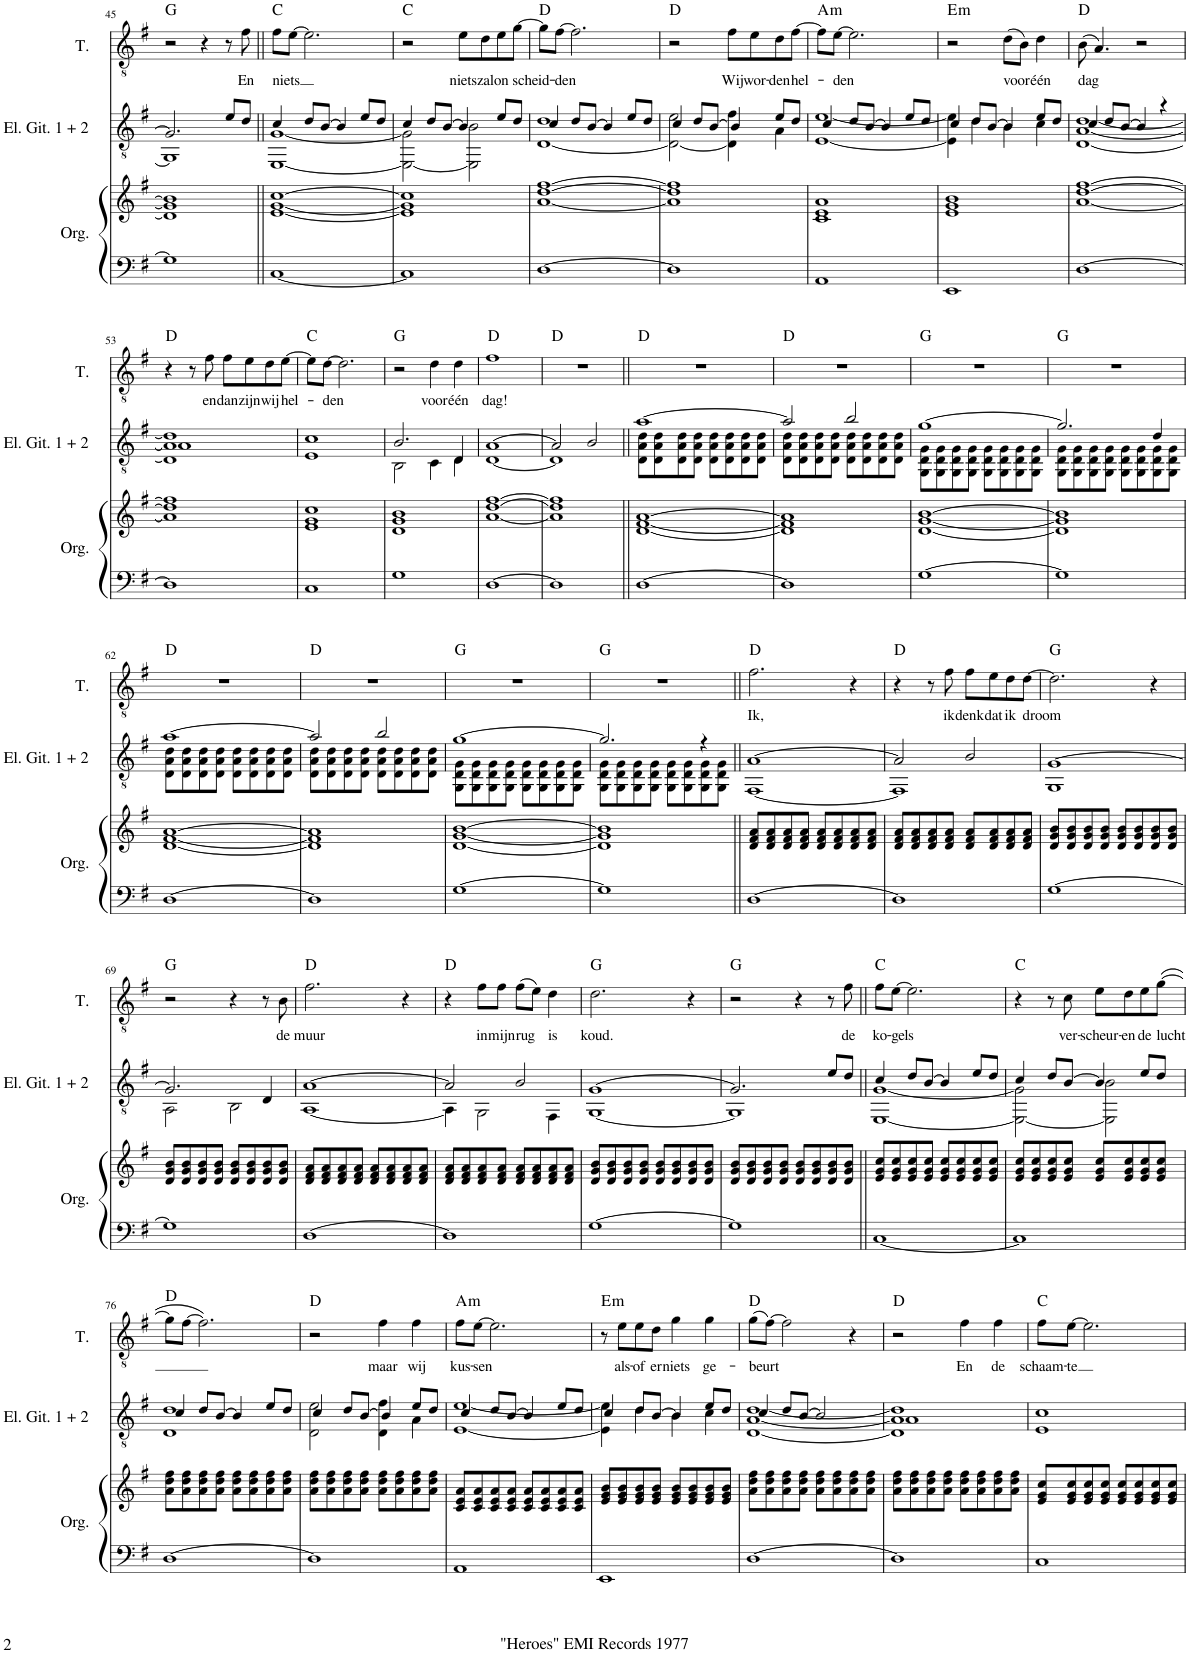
**kern	**kern	**kern	**kern	**text	**harte
*part3	*part3	*part2	*part1	*part1	*part1
*staff4	*staff3	*staff2	*staff1	*staff1	*
*I"Orgel	*	*I"Elektrische gitaar 1 en 2	*I"Tenor	*	*
*I'Org.	*	*I'El. Git. 1 + 2	*I'T.	*	*
!!LO:PB:g=z
*clefF4	*clefG2	*clefGv2	*clefGv2	*	*
*k[f#]	*k[f#]	*k[f#]	*k[f#]	*	*
*M4/4	*M4/4	*M4/4	*M4/4	*	*
=45	=45	=45	=45	=45	=45
*	*	*^	*	*	*
1G]	1d] 1g] 1b]	2.G/]	1GG]	2r	.	G:maj
.	.	.	.	4r	.	.
.	.	8e/L	.	8r	.	.
!	!	!	!	!	!LO:LY:b	!
.	.	8d/J	.	8f#\	En	.
=46||	=46||	=46||	=46||	=46||	=46||	=46||
!	!	!	!	!	!LO:LY:b	!
[1C	[1e [1g [1cc	4c/	[1EE [1G	8f#\L	niets	C:maj
.	.	.	.	[8e\J	.	.
.	.	8d/L	.	2.e\]	.	.
.	.	[8B/J	.	.	.	.
.	.	4B/]	.	.	.	.
.	.	8e/L	.	.	.	.
.	.	8d/J	.	.	.	.
=47	=47	=47	=47	=47	=47	=47
1C]	1e] 1g] 1cc]	4c/	2EE\_ 2G\]	2r	.	C:maj
.	.	8d/L	.	.	.	.
.	.	[8B/J	.	.	.	.
!	!	!	!	!	!LO:LY:b	!
.	.	4B/]	2EE\] 2B\	8e\L	niets	.
!	!	!	!	!	!LO:LY:b	!
.	.	.	.	8d\	zal	.
!	!	!	!	!	!LO:LY:b	!
.	.	8e/L	.	8e\	on	.
!	!	!	!	!	!LO:LY:b	!
.	.	8d/J	.	[8g\J	scheid-	.
=48	=48	=48	=48	=48	=48	=48
[1D	[1a [1dd [1ff#	4c/	[1D 1d	8g\L]	.	D:maj
!	!	!	!	!	!LO:LY:b	!
.	.	.	.	[8f#\J	-den	.
.	.	8d/L	.	2.f#\]	.	.
.	.	[8B/J	.	.	.	.
.	.	4B/]	.	.	.	.
.	.	8e/L	.	.	.	.
.	.	8d/J	.	.	.	.
=49	=49	=49	=49	=49	=49	=49
1D]	1a] 1dd] 1ff#]	4c/	2D\_ 2e\	2r	.	D:maj
.	.	8d/L	.	.	.	.
.	.	[8B/J	.	.	.	.
!	!	!	!	!	!LO:LY:b	!
.	.	4B/]	4D\] 4f#\	8f#\L	Wij	.
!	!	!	!	!	!LO:LY:b	!
.	.	.	.	8e\	wor-	.
!	!	!	!	!	!LO:LY:b	!
.	.	8e/L	4A\	8d\	-den	.
!	!	!	!	!	!LO:LY:b	!
.	.	8d/J	.	[8f#\J	hel-	.
=50	=50	=50	=50	=50	=50	=50
!	!	!	!	!	!	!LO:H:kt=m
1AA	1c 1e 1a	4c/	[1E [1e	8f#\L]	.	A:min
!	!	!	!	!	!LO:LY:b	!
.	.	.	.	[8e\J	-den	.
.	.	8d/L	.	2.e\]	.	.
.	.	[8B/J	.	.	.	.
.	.	4B/]	.	.	.	.
.	.	8e/L	.	.	.	.
.	.	8d/J	.	.	.	.
=51	=51	=51	=51	=51	=51	=51
!	!	!	!	!	!	!LO:H:kt=m
1EE	1e 1g 1b	4c/	4E\] 4e\]	2r	.	E:min
.	.	8d/L	4d\	.	.	.
.	.	[8B/J	.	.	.	.
!	!	!	!	!	!LO:LY:b	!
.	.	4B/]	4B\	(8d\L	voor	.
.	.	.	.	8B\J)	.	.
!	!	!	!	!	!LO:LY:b	!
.	.	8e/L	4c\	4d\	één	.
.	.	8d/J	.	.	.	.
=52	=52	=52	=52	=52	=52	=52
!	!	!	!	!	!LO:LY:b	!
[1D	[1a [1dd [1ff#	4c/	[1D [1A [1d	(8B\	dag	D:maj
.	.	.	.	4.A/)	.	.
.	.	8d/L	.	.	.	.
.	.	[8B/J	.	.	.	.
.	.	4B/]	.	2r	.	.
.	.	4r	.	.	.	.
!!LO:LB:g=z
=53	=53	=53	=53	=53	=53	=53
1D]	1a] 1dd] 1ff#]	1A	1D] 1A] 1d]	4r	.	D:maj
.	.	.	.	8r	.	.
!	!	!	!	!	!LO:LY:b	!
.	.	.	.	8f#\	en	.
!	!	!	!	!	!LO:LY:b	!
.	.	.	.	8f#\L	dan	.
!	!	!	!	!	!LO:LY:b	!
.	.	.	.	8e\	zijn	.
!	!	!	!	!	!LO:LY:b	!
.	.	.	.	8d\	wij	.
!	!	!	!	!	!LO:LY:b	!
.	.	.	.	[8e\J	hel-	.
=54	=54	=54	=54	=54	=54	=54
1C	1e 1g 1cc	1c	1E	8e\L]	.	C:maj
!	!	!	!	!	!LO:LY:b	!
.	.	.	.	[8d\J	-den	.
.	.	.	.	2.d\]	.	.
=55	=55	=55	=55	=55	=55	=55
1G	1d 1g 1b	2.B/	2BB\	2r	.	G:maj
!	!	!	!	!	!LO:LY:b	!
.	.	.	4C\	4d\	voor	.
!	!	!	!	!	!LO:LY:b	!
.	.	4D/	4D\	4d\	één	.
=56	=56	=56	=56	=56	=56	=56
!	!	!	!	!	!LO:LY:b	!
[1D	[1a [1dd [1ff#	[1A	[1D	1f#	dag!	D:maj
=57	=57	=57	=57	=57	=57	=57
1D]	1a] 1dd] 1ff#]	2A/]	1D]	1r	.	D:maj
.	.	2B/	.	.	.	.
=58||	=58||	=58||	=58||	=58||	=58||	=58||
[1D	[1d [1f# [1a	[1a	8D\ 8A\ 8d\L	1r	.	D:maj
.	.	.	8D\ 8A\ 8d\	.	.	.
.	.	.	8D\ 8A\ 8d\	.	.	.
.	.	.	8D\ 8A\ 8d\J	.	.	.
.	.	.	8D\ 8A\ 8d\L	.	.	.
.	.	.	8D\ 8A\ 8d\	.	.	.
.	.	.	8D\ 8A\ 8d\	.	.	.
.	.	.	8D\ 8A\ 8d\J	.	.	.
=59	=59	=59	=59	=59	=59	=59
1D]	1d] 1f#] 1a]	2a/]	8D\ 8A\ 8d\L	1r	.	D:maj
.	.	.	8D\ 8A\ 8d\	.	.	.
.	.	.	8D\ 8A\ 8d\	.	.	.
.	.	.	8D\ 8A\ 8d\J	.	.	.
.	.	2b/	8D\ 8A\ 8d\L	.	.	.
.	.	.	8D\ 8A\ 8d\	.	.	.
.	.	.	8D\ 8A\ 8d\	.	.	.
.	.	.	8D\ 8A\ 8d\J	.	.	.
=60	=60	=60	=60	=60	=60	=60
[1G	[1d [1g [1b	[1g	8GG\ 8D\ 8G\L	1r	.	G:maj
.	.	.	8GG\ 8D\ 8G\	.	.	.
.	.	.	8GG\ 8D\ 8G\	.	.	.
.	.	.	8GG\ 8D\ 8G\J	.	.	.
.	.	.	8GG\ 8D\ 8G\L	.	.	.
.	.	.	8GG\ 8D\ 8G\	.	.	.
.	.	.	8GG\ 8D\ 8G\	.	.	.
.	.	.	8GG\ 8D\ 8G\J	.	.	.
=61	=61	=61	=61	=61	=61	=61
1G]	1d] 1g] 1b]	2.g/]	8GG\ 8D\ 8G\L	1r	.	G:maj
.	.	.	8GG\ 8D\ 8G\	.	.	.
.	.	.	8GG\ 8D\ 8G\	.	.	.
.	.	.	8GG\ 8D\ 8G\J	.	.	.
.	.	.	8GG\ 8D\ 8G\L	.	.	.
.	.	.	8GG\ 8D\ 8G\	.	.	.
.	.	4d/	8GG\ 8D\ 8G\	.	.	.
.	.	.	8GG\ 8D\ 8G\J	.	.	.
!!LO:LB:g=z
=62	=62	=62	=62	=62	=62	=62
[1D	[1d [1f# [1a	[1a	8D\ 8A\ 8d\L	1r	.	D:maj
.	.	.	8D\ 8A\ 8d\	.	.	.
.	.	.	8D\ 8A\ 8d\	.	.	.
.	.	.	8D\ 8A\ 8d\J	.	.	.
.	.	.	8D\ 8A\ 8d\L	.	.	.
.	.	.	8D\ 8A\ 8d\	.	.	.
.	.	.	8D\ 8A\ 8d\	.	.	.
.	.	.	8D\ 8A\ 8d\J	.	.	.
=63	=63	=63	=63	=63	=63	=63
1D]	1d] 1f#] 1a]	2a/]	8D\ 8A\ 8d\L	1r	.	D:maj
.	.	.	8D\ 8A\ 8d\	.	.	.
.	.	.	8D\ 8A\ 8d\	.	.	.
.	.	.	8D\ 8A\ 8d\J	.	.	.
.	.	2b/	8D\ 8A\ 8d\L	.	.	.
.	.	.	8D\ 8A\ 8d\	.	.	.
.	.	.	8D\ 8A\ 8d\	.	.	.
.	.	.	8D\ 8A\ 8d\J	.	.	.
=64	=64	=64	=64	=64	=64	=64
[1G	[1d [1g [1b	[1g	8GG\ 8D\ 8G\L	1r	.	G:maj
.	.	.	8GG\ 8D\ 8G\	.	.	.
.	.	.	8GG\ 8D\ 8G\	.	.	.
.	.	.	8GG\ 8D\ 8G\J	.	.	.
.	.	.	8GG\ 8D\ 8G\L	.	.	.
.	.	.	8GG\ 8D\ 8G\	.	.	.
.	.	.	8GG\ 8D\ 8G\	.	.	.
.	.	.	8GG\ 8D\ 8G\J	.	.	.
=65	=65	=65	=65	=65	=65	=65
1G]	1d] 1g] 1b]	2.g/]	8GG\ 8D\ 8G\L	1r	.	G:maj
.	.	.	8GG\ 8D\ 8G\	.	.	.
.	.	.	8GG\ 8D\ 8G\	.	.	.
.	.	.	8GG\ 8D\ 8G\J	.	.	.
.	.	.	8GG\ 8D\ 8G\L	.	.	.
.	.	.	8GG\ 8D\ 8G\	.	.	.
.	.	4r	8GG\ 8D\ 8G\	.	.	.
.	.	.	8GG\ 8D\ 8G\J	.	.	.
=66||	=66||	=66||	=66||	=66||	=66||	=66||
!	!	!	!	!	!LO:LY:b	!
[1D	8d/ 8f#/ 8a/L	[1A	[1FF#	2.f#\	Ik,	D:maj
.	8d/ 8f#/ 8a/	.	.	.	.	.
.	8d/ 8f#/ 8a/	.	.	.	.	.
.	8d/ 8f#/ 8a/J	.	.	.	.	.
.	8d/ 8f#/ 8a/L	.	.	.	.	.
.	8d/ 8f#/ 8a/	.	.	.	.	.
.	8d/ 8f#/ 8a/	.	.	4r	.	.
.	8d/ 8f#/ 8a/J	.	.	.	.	.
=67	=67	=67	=67	=67	=67	=67
1D]	8d/ 8f#/ 8a/L	2A/]	1FF#]	4r	.	D:maj
.	8d/ 8f#/ 8a/	.	.	.	.	.
.	8d/ 8f#/ 8a/	.	.	8r	.	.
!	!	!	!	!	!LO:LY:b	!
.	8d/ 8f#/ 8a/J	.	.	8f#\	ik	.
!	!	!	!	!	!LO:LY:b	!
.	8d/ 8f#/ 8a/L	2B/	.	8f#\L	denk	.
!	!	!	!	!	!LO:LY:b	!
.	8d/ 8f#/ 8a/	.	.	8e\	dat	.
!	!	!	!	!	!LO:LY:b	!
.	8d/ 8f#/ 8a/	.	.	8d\	ik	.
!	!	!	!	!	!LO:LY:b	!
.	8d/ 8f#/ 8a/J	.	.	[8d\J	droom	.
=68	=68	=68	=68	=68	=68	=68
[1G	8d/ 8g/ 8b/L	[1G	1GG	2.d\]	.	G:maj
.	8d/ 8g/ 8b/	.	.	.	.	.
.	8d/ 8g/ 8b/	.	.	.	.	.
.	8d/ 8g/ 8b/J	.	.	.	.	.
.	8d/ 8g/ 8b/L	.	.	.	.	.
.	8d/ 8g/ 8b/	.	.	.	.	.
.	8d/ 8g/ 8b/	.	.	4r	.	.
.	8d/ 8g/ 8b/J	.	.	.	.	.
!!LO:LB:g=z
=69	=69	=69	=69	=69	=69	=69
1G]	8d/ 8g/ 8b/L	2.G/]	2AA\	2r	.	G:maj
.	8d/ 8g/ 8b/	.	.	.	.	.
.	8d/ 8g/ 8b/	.	.	.	.	.
.	8d/ 8g/ 8b/J	.	.	.	.	.
.	8d/ 8g/ 8b/L	.	2BB\	4r	.	.
.	8d/ 8g/ 8b/	.	.	.	.	.
.	8d/ 8g/ 8b/	4D/	.	8r	.	.
!	!	!	!	!	!LO:LY:b	!
.	8d/ 8g/ 8b/J	.	.	8B\	de	.
=70	=70	=70	=70	=70	=70	=70
!	!	!	!	!	!LO:LY:b	!
[1D	8d/ 8f#/ 8a/L	[1A	[1AA	2.f#\	muur	D:maj
.	8d/ 8f#/ 8a/	.	.	.	.	.
.	8d/ 8f#/ 8a/	.	.	.	.	.
.	8d/ 8f#/ 8a/J	.	.	.	.	.
.	8d/ 8f#/ 8a/L	.	.	.	.	.
.	8d/ 8f#/ 8a/	.	.	.	.	.
.	8d/ 8f#/ 8a/	.	.	4r	.	.
.	8d/ 8f#/ 8a/J	.	.	.	.	.
=71	=71	=71	=71	=71	=71	=71
1D]	8d/ 8f#/ 8a/L	2A/]	4AA\]	4r	.	D:maj
.	8d/ 8f#/ 8a/	.	.	.	.	.
!	!	!	!	!	!LO:LY:b	!
.	8d/ 8f#/ 8a/	.	2GG\	8f#\L	in	.
!	!	!	!	!	!LO:LY:b	!
.	8d/ 8f#/ 8a/J	.	.	8f#\J	mijn	.
!	!	!	!	!	!LO:LY:b	!
.	8d/ 8f#/ 8a/L	2B/	.	(8f#\L	rug	.
.	8d/ 8f#/ 8a/	.	.	8e\J)	.	.
!	!	!	!	!	!LO:LY:b	!
.	8d/ 8f#/ 8a/	.	4FF#\	4d\	is	.
.	8d/ 8f#/ 8a/J	.	.	.	.	.
=72	=72	=72	=72	=72	=72	=72
!	!	!	!	!	!LO:LY:b	!
[1G	8d/ 8g/ 8b/L	[1G	[1GG	2.d\	koud.	G:maj
.	8d/ 8g/ 8b/	.	.	.	.	.
.	8d/ 8g/ 8b/	.	.	.	.	.
.	8d/ 8g/ 8b/J	.	.	.	.	.
.	8d/ 8g/ 8b/L	.	.	.	.	.
.	8d/ 8g/ 8b/	.	.	.	.	.
.	8d/ 8g/ 8b/	.	.	4r	.	.
.	8d/ 8g/ 8b/J	.	.	.	.	.
=73	=73	=73	=73	=73	=73	=73
1G]	8d/ 8g/ 8b/L	2.G/]	1GG]	2r	.	G:maj
.	8d/ 8g/ 8b/	.	.	.	.	.
.	8d/ 8g/ 8b/	.	.	.	.	.
.	8d/ 8g/ 8b/J	.	.	.	.	.
.	8d/ 8g/ 8b/L	.	.	4r	.	.
.	8d/ 8g/ 8b/	.	.	.	.	.
.	8d/ 8g/ 8b/	8e/L	.	8r	.	.
!	!	!	!	!	!LO:LY:b	!
.	8d/ 8g/ 8b/J	8d/J	.	8f#\	de	.
=74||	=74||	=74||	=74||	=74||	=74||	=74||
!	!	!	!	!	!LO:LY:b	!
[1C	8e/ 8g/ 8cc/L	4c/	[1EE [1G	8f#\L	ko-	C:maj
!	!	!	!	!	!LO:LY:b	!
.	8e/ 8g/ 8cc/	.	.	[8e\J	-gels	.
.	8e/ 8g/ 8cc/	8d/L	.	2.e\]	.	.
.	8e/ 8g/ 8cc/J	[8B/J	.	.	.	.
.	8e/ 8g/ 8cc/L	4B/]	.	.	.	.
.	8e/ 8g/ 8cc/	.	.	.	.	.
.	8e/ 8g/ 8cc/	8e/L	.	.	.	.
.	8e/ 8g/ 8cc/J	8d/J	.	.	.	.
=75	=75	=75	=75	=75	=75	=75
1C]	8e/ 8g/ 8cc/L	4c/	2EE\_ 2G\]	4r	.	C:maj
.	8e/ 8g/ 8cc/	.	.	.	.	.
.	8e/ 8g/ 8cc/	8d/L	.	8r	.	.
!	!	!	!	!	!LO:LY:b	!
.	8e/ 8g/ 8cc/J	[8B/J	.	8c\	ver-	.
!	!	!	!	!	!LO:LY:b	!
.	8e/ 8g/ 8cc/L	4B/]	2EE\] 2B\	8e\L	-scheur-	.
!	!	!	!	!	!LO:LY:b	!
.	8e/ 8g/ 8cc/	.	.	8d\	-en	.
!	!	!	!	!	!LO:LY:b	!
.	8e/ 8g/ 8cc/	8e/L	.	8e\	de	.
!	!	!	!	!	!LO:LY:b	!
.	8e/ 8g/ 8cc/J	8d/J	.	([8g\J	lucht	.
!!LO:LB:g=z
=76	=76	=76	=76	=76	=76	=76
[1D	8a\ 8dd\ 8ff#\L	4c/	1D 1d	8g\L]	.	D:maj
.	8a\ 8dd\ 8ff#\	.	.	[8f#\J	.	.
.	8a\ 8dd\ 8ff#\	8d/L	.	2.f#\])	.	.
.	8a\ 8dd\ 8ff#\J	[8B/J	.	.	.	.
.	8a\ 8dd\ 8ff#\L	4B/]	.	.	.	.
.	8a\ 8dd\ 8ff#\	.	.	.	.	.
.	8a\ 8dd\ 8ff#\	8e/L	.	.	.	.
.	8a\ 8dd\ 8ff#\J	8d/J	.	.	.	.
=77	=77	=77	=77	=77	=77	=77
1D]	8a\ 8dd\ 8ff#\L	4c/	2D\ 2e\	2r	.	D:maj
.	8a\ 8dd\ 8ff#\	.	.	.	.	.
.	8a\ 8dd\ 8ff#\	8d/L	.	.	.	.
.	8a\ 8dd\ 8ff#\J	[8B/J	.	.	.	.
!	!	!	!	!	!LO:LY:b	!
.	8a\ 8dd\ 8ff#\L	4B/]	4D\ 4f#\	4f#\	maar	.
.	8a\ 8dd\ 8ff#\	.	.	.	.	.
!	!	!	!	!	!LO:LY:b	!
.	8a\ 8dd\ 8ff#\	8e/L	4A\	4f#\	wij	.
.	8a\ 8dd\ 8ff#\J	8d/J	.	.	.	.
=78	=78	=78	=78	=78	=78	=78
!	!	!	!	!	!LO:LY:b	!LO:H:kt=m
1AA	8c/ 8e/ 8a/L	4c/	[1E [1e	8f#\L	kus-	A:min
!	!	!	!	!	!LO:LY:b	!
.	8c/ 8e/ 8a/	.	.	[8e\J	-sen	.
.	8c/ 8e/ 8a/	8d/L	.	2.e\]	.	.
.	8c/ 8e/ 8a/J	[8B/J	.	.	.	.
.	8c/ 8e/ 8a/L	4B/]	.	.	.	.
.	8c/ 8e/ 8a/	.	.	.	.	.
.	8c/ 8e/ 8a/	8e/L	.	.	.	.
.	8c/ 8e/ 8a/J	8d/J	.	.	.	.
=79	=79	=79	=79	=79	=79	=79
!	!	!	!	!	!	!LO:H:kt=m
1EE	8e/ 8g/ 8b/L	4c/	4E\] 4e\]	8r	.	E:min
!	!	!	!	!	!LO:LY:b	!
.	8e/ 8g/ 8b/	.	.	8e\L	als-	.
!	!	!	!	!	!LO:LY:b	!
.	8e/ 8g/ 8b/	8d/L	4d\	8e\	-of	.
!	!	!	!	!	!LO:LY:b	!
.	8e/ 8g/ 8b/J	[8B/J	.	8d\J	er	.
!	!	!	!	!	!LO:LY:b	!
.	8e/ 8g/ 8b/L	4B/]	4B\	4g\	niets	.
.	8e/ 8g/ 8b/	.	.	.	.	.
!	!	!	!	!	!LO:LY:b	!
.	8e/ 8g/ 8b/	8e/L	4c\	4g\	ge-	.
.	8e/ 8g/ 8b/J	8d/J	.	.	.	.
=80	=80	=80	=80	=80	=80	=80
!	!	!	!	!	!LO:LY:b	!
[1D	8a\ 8dd\ 8ff#\L	4c/	[1D [1A [1d	(8g\L	-beurt	D:maj
.	8a\ 8dd\ 8ff#\	.	.	[8f#\J)	.	.
.	8a\ 8dd\ 8ff#\	8d/L	.	2f#\]	.	.
.	8a\ 8dd\ 8ff#\J	[8B/J	.	.	.	.
.	8a\ 8dd\ 8ff#\L	2B/]	.	.	.	.
.	8a\ 8dd\ 8ff#\	.	.	.	.	.
.	8a\ 8dd\ 8ff#\	.	.	4r	.	.
.	8a\ 8dd\ 8ff#\J	.	.	.	.	.
=81	=81	=81	=81	=81	=81	=81
1D]	8a\ 8dd\ 8ff#\L	1A	1D] 1A] 1d]	2r	.	D:maj
.	8a\ 8dd\ 8ff#\	.	.	.	.	.
.	8a\ 8dd\ 8ff#\	.	.	.	.	.
.	8a\ 8dd\ 8ff#\J	.	.	.	.	.
!	!	!	!	!	!LO:LY:b	!
.	8a\ 8dd\ 8ff#\L	.	.	4f#\	En	.
.	8a\ 8dd\ 8ff#\	.	.	.	.	.
!	!	!	!	!	!LO:LY:b	!
.	8a\ 8dd\ 8ff#\	.	.	4f#\	de	.
.	8a\ 8dd\ 8ff#\J	.	.	.	.	.
=82	=82	=82	=82	=82	=82	=82
!	!	!	!	!	!LO:LY:b	!
1C	8e/ 8g/ 8cc/L	1c	1E	8f#\L	schaam-	C:maj
!	!	!	!	!	!LO:LY:b	!
.	8e/ 8g/ 8cc/	.	.	[8e\J	-te	.
.	8e/ 8g/ 8cc/	.	.	2.e\]	.	.
.	8e/ 8g/ 8cc/J	.	.	.	.	.
.	8e/ 8g/ 8cc/L	.	.	.	.	.
.	8e/ 8g/ 8cc/	.	.	.	.	.
.	8e/ 8g/ 8cc/	.	.	.	.	.
.	8e/ 8g/ 8cc/J	.	.	.	.	.
*	*	*v	*v	*	*	*
=	=	=	=	=	=
*-	*-	*-	*-	*-	*-
